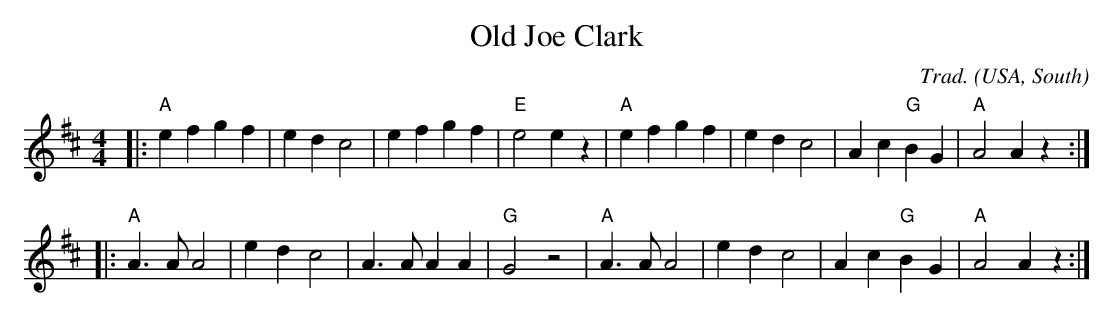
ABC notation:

X:1
T:Old Joe Clark
C:Trad.
O:USA, South
M:4/4
L:1/8
K:D
|:\
"A"e2 f2 g2 f2 | e2 d2 c4 | e2 f2 g2 f2 | "E"e4 e2 z2 |\
"A"e2 f2 g2 f2 | e2 d2 c4 | A2 c2 "G"B2 G2 | "A"A4 A2 z2 :|
|:\
"A"A3 A A4 | e2 d2 c4 | A3 A A2 A2 | "G"G4 z4 |\
"A"A3 A A4 | e2 d2 c4 | A2 c2 "G"B2 G2 | "A"A4 A2 z2 :|
